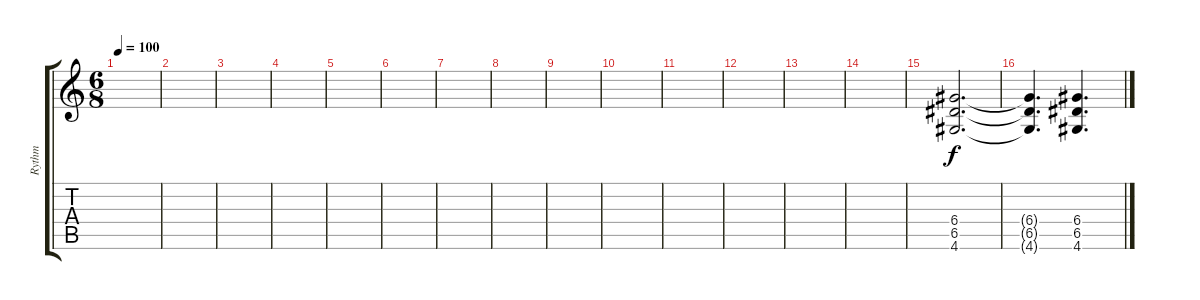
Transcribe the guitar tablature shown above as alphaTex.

\track ("Rythm" "Rythm") {instrument overdrivenguitar}
\staff {score tabs}
\tuning (E4 B3 G3 D3 A2 E2) {hide}
\ts (6 8)
\tempo 100
\clef g2
\ks c
|
|
|
|
|
|
|
|
|
|
|
|
|
|
(6.4 6.5 4.6).2{d} |
(6.4{t} 6.5{t} 4.6{t}).4{d} (6.4{ss} 6.5{ss} 4.6{ss}).4{d}
